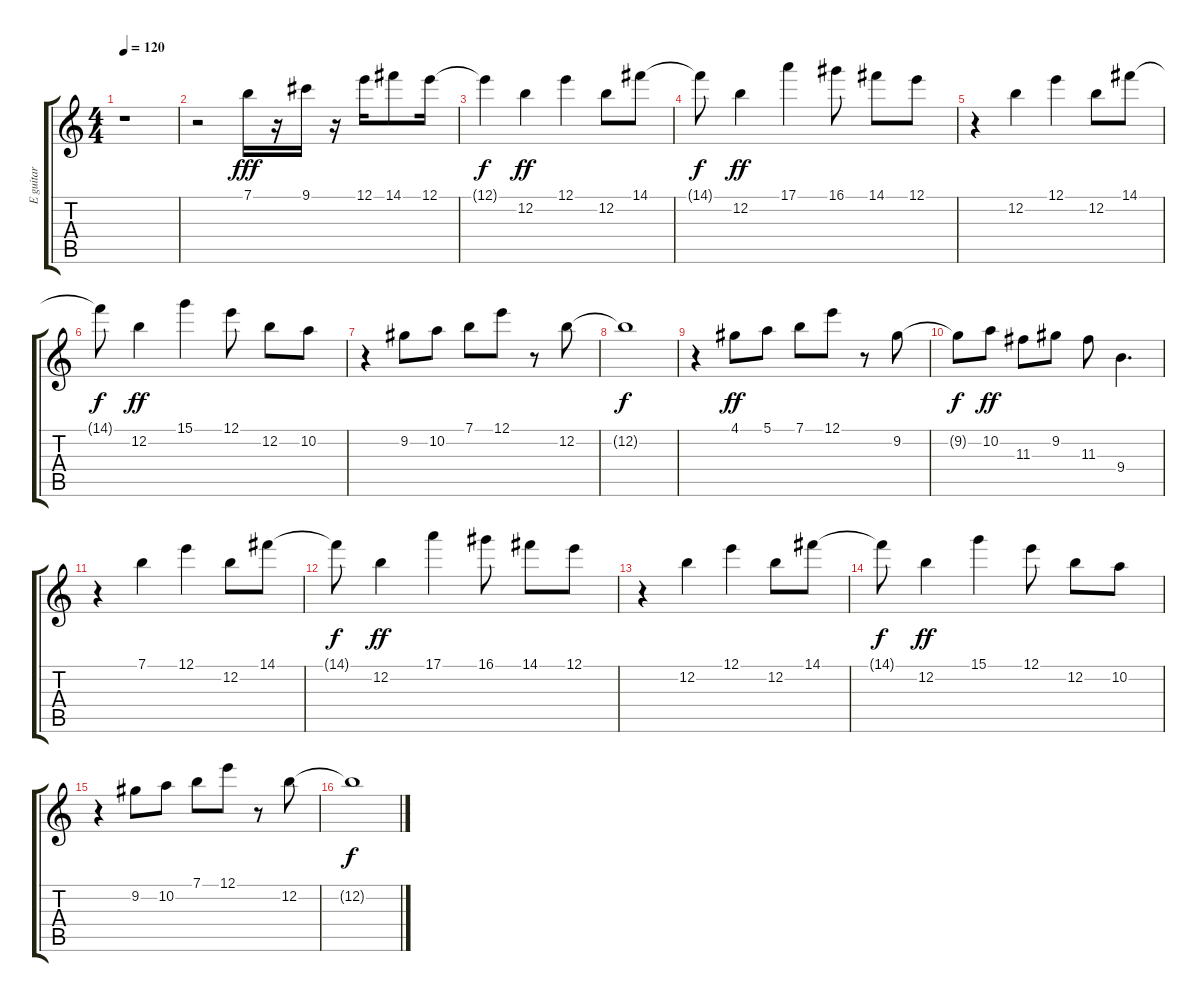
\track ("E guitar" "E guitar") {instrument overdrivenguitar}
\staff {score tabs}
\tuning (E4 B3 G3 D3 A2 E2) {hide}
\ts (4 4)
\tempo 120
\clef g2
\ks c
r.1{dy f} |
r.2 7.1.16{dy fff} r.16 9.1.16 r.16 12.1.16 14.1.8 12.1.16 |
12.1{t}.4{dy f} 12.2.4{dy ff} 12.1.4 12.2.8 14.1.8 |
14.1{t}.8{dy f} 12.2.4{dy ff} 17.1.4 16.1.8 14.1.8 12.1.8 |
r.4 12.2.4 12.1.4 12.2.8 14.1.8 |
14.1{t}.8{dy f} 12.2.4{dy ff} 15.1.4 12.1.8 12.2.8 10.2.8 |
r.4 9.2.8 10.2.8 7.1.8 12.1.8 r.8 12.2.8 |
12.2{t}.1{dy f} |
r.4 4.1.8{dy ff} 5.1.8 7.1.8 12.1.8 r.8 9.2.8 |
9.2{t}.8{dy f} 10.2.8{dy ff} 11.3.8 9.2.8 11.3.8 9.4.4{d} |
r.4 7.1.4 12.1.4 12.2.8 14.1.8 |
14.1{t}.8{dy f} 12.2.4{dy ff} 17.1.4 16.1.8 14.1.8 12.1.8 |
r.4 12.2.4 12.1.4 12.2.8 14.1.8 |
14.1{t}.8{dy f} 12.2.4{dy ff} 15.1.4 12.1.8 12.2.8 10.2.8 |
r.4 9.2.8 10.2.8 7.1.8 12.1.8 r.8 12.2.8 |
12.2{t}.1{dy f}
